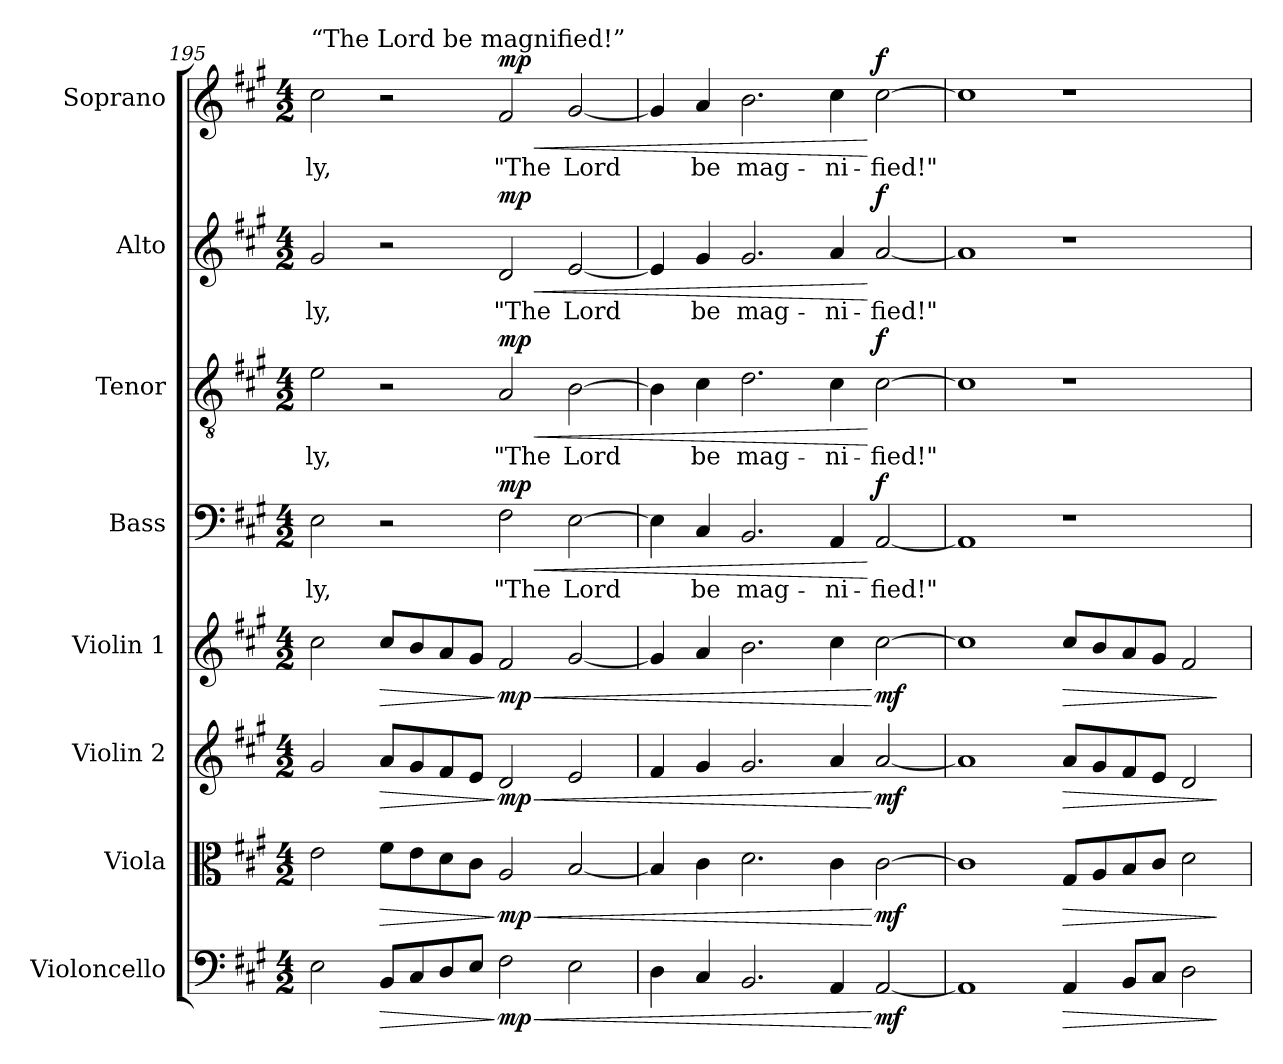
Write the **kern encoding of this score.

**kern	**dynam	**kern	**dynam	**kern	**dynam	**kern	**dynam	**kern	**text	**dynam	**kern	**text	**dynam	**kern	**text	**dynam	**kern	**text	**dynam
*part8	*part8	*part7	*part7	*part6	*part6	*part5	*part5	*part4	*part4	*part4	*part3	*part3	*part3	*part2	*part2	*part2	*part1	*part1	*part1
*staff8	*staff8	*staff7	*staff7	*staff6	*staff6	*staff5	*staff5	*staff4	*staff4	*staff4	*staff3	*staff3	*staff3	*staff2	*staff2	*staff2	*staff1	*staff1	*staff1
*I"Violoncello	*	*I"Viola	*	*I"Violin 2	*	*I"Violin 1	*	*I"Bass	*	*	*I"Tenor	*	*	*I"Alto	*	*	*I"Soprano	*	*
*I'Vc.	*	*I'Vla.	*	*I'Vln. 2	*	*I'Vln. 1	*	*I'B.	*	*	*I'T.	*	*	*I'A.	*	*	*I'S.	*	*
*clefF4	*	*clefC3	*	*clefG2	*	*clefG2	*	*clefF4	*	*	*clefGv2	*	*	*clefG2	*	*	*clefG2	*	*
*k[f#c#g#]	*	*k[f#c#g#]	*	*k[f#c#g#]	*	*k[f#c#g#]	*	*k[f#c#g#]	*	*	*k[f#c#g#]	*	*	*k[f#c#g#]	*	*	*k[f#c#g#]	*	*
*M4/2	*	*M4/2	*	*M4/2	*	*M4/2	*	*M4/2	*	*	*M4/2	*	*	*M4/2	*	*	*M4/2	*	*
=195	=195	=195	=195	=195	=195	=195	=195	=195	=195	=195	=195	=195	=195	=195	=195	=195	=195	=195	=195
!	!	!	!	!	!	!	!	!	!	!	!	!	!	!	!	!	!LO:TX:a:t=“The Lord be magnified!”	!	!
2E\	.	2e\	.	2g#/	.	2cc#\	.	2E\	-ly,	.	2e\	-ly,	.	2g#/	-ly,	.	2cc#\	-ly,	.
!	!LO:HP:b	!	!LO:HP:b	!	!LO:HP:b	!	!LO:HP:b	!	!	!	!	!	!	!	!	!	!	!	!
8BB/L	>	8f#\L	>	8a/L	>	8cc#/L	>	2r	.	.	2r	.	.	2r	.	.	2r	.	.
8C#/	.	8e\	.	8g#/	.	8b/	.	.	.	.	.	.	.	.	.	.	.	.	.
8D/	.	8d\	.	8f#/	.	8a/	.	.	.	.	.	.	.	.	.	.	.	.	.
8E/J	.	8c#\J	.	8e/J	.	8g#/J	.	.	.	.	.	.	.	.	.	.	.	.	.
!	!LO:HP:n=1:b	!	!LO:HP:n=1:b	!	!LO:HP:n=1:b	!	!LO:HP:n=1:b	!	!	!LO:HP:b	!	!	!LO:HP:b	!	!	!LO:HP:b	!	!	!LO:HP:b
!	!LO:DY:n=1:b	!	!LO:DY:n=1:b	!	!LO:DY:n=1:b	!	!LO:DY:n=1:b	!	!	!LO:DY:n=1:b	!	!	!LO:DY:n=1:b	!	!	!LO:DY:n=1:b	!	!	!LO:DY:n=1:b
2F#\	] < mp	2A/	] < mp	2d/	] < mp	2f#/	] < mp	2F#\	"The	< mp	2A/	"The	< mp	2d/	"The	< mp	2f#/	"The	< mp
2E\	.	[2B/	.	2e/	.	[2g#/	.	[2E\	Lord	.	[2B\	Lord	.	[2e/	Lord	.	[2g#/	Lord	.
=196	=196	=196	=196	=196	=196	=196	=196	=196	=196	=196	=196	=196	=196	=196	=196	=196	=196	=196	=196
4D\	.	4B/]	.	4f#/	.	4g#/]	.	4E\]	.	.	4B\]	.	.	4e/]	.	.	4g#/]	.	.
4C#/	.	4c#\	.	4g#/	.	4a/	.	4C#/	be	.	4c#\	be	.	4g#/	be	.	4a/	be	.
2.BB/	.	2.d\	.	2.g#/	.	2.b\	.	2.BB/	mag-	.	2.d\	mag-	.	2.g#/	mag-	.	2.b\	mag-	.
4AA/	.	4c#\	.	4a/	.	4cc#\	.	4AA/	-ni-	.	4c#\	-ni-	.	4a/	-ni-	.	4cc#\	-ni-	.
!	!LO:DY:n=1:b	!	!LO:DY:n=1:b	!	!LO:DY:n=1:b	!	!LO:DY:n=1:b	!	!	!LO:DY:n=1:b	!	!	!LO:DY:n=1:b	!	!	!LO:DY:n=1:b	!	!	!LO:DY:n=1:b
[2AA/	[ mf	[2c#\	[ mf	[2a/	[ mf	[2cc#\	[ mf	[2AA/	-fied!"	[ f	[2c#\	-fied!"	[ f	[2a/	-fied!"	[ f	[2cc#\	-fied!"	[ f
!!LO:PB:g=z
=197	=197	=197	=197	=197	=197	=197	=197	=197	=197	=197	=197	=197	=197	=197	=197	=197	=197	=197	=197
1AA]	.	1c#]	.	1a]	.	1cc#]	.	1AA]	.	.	1c#]	.	.	1a]	.	.	1cc#]	.	.
!	!LO:HP:b	!	!LO:HP:b	!	!LO:HP:b	!	!LO:HP:b	!	!	!	!	!	!	!	!	!	!	!	!
4AA/	>	8G#/L	>	8a/L	>	8cc#/L	>	1r	.	.	1r	.	.	1r	.	.	1r	.	.
.	.	8A/	.	8g#/	.	8b/	.	.	.	.	.	.	.	.	.	.	.	.	.
8BB/L	.	8B/	.	8f#/	.	8a/	.	.	.	.	.	.	.	.	.	.	.	.	.
8C#/J	.	8c#/J	.	8e/J	.	8g#/J	.	.	.	.	.	.	.	.	.	.	.	.	.
2D\	.	2d\	.	2d/	.	2f#/	.	.	.	.	.	.	.	.	.	.	.	.	.
.	]	.	]	.	]	.	]	.	.	.	.	.	.	.	.	.	.	.	.
=	=	=	=	=	=	=	=	=	=	=	=	=	=	=	=	=	=	=	=
*-	*-	*-	*-	*-	*-	*-	*-	*-	*-	*-	*-	*-	*-	*-	*-	*-	*-	*-	*-
